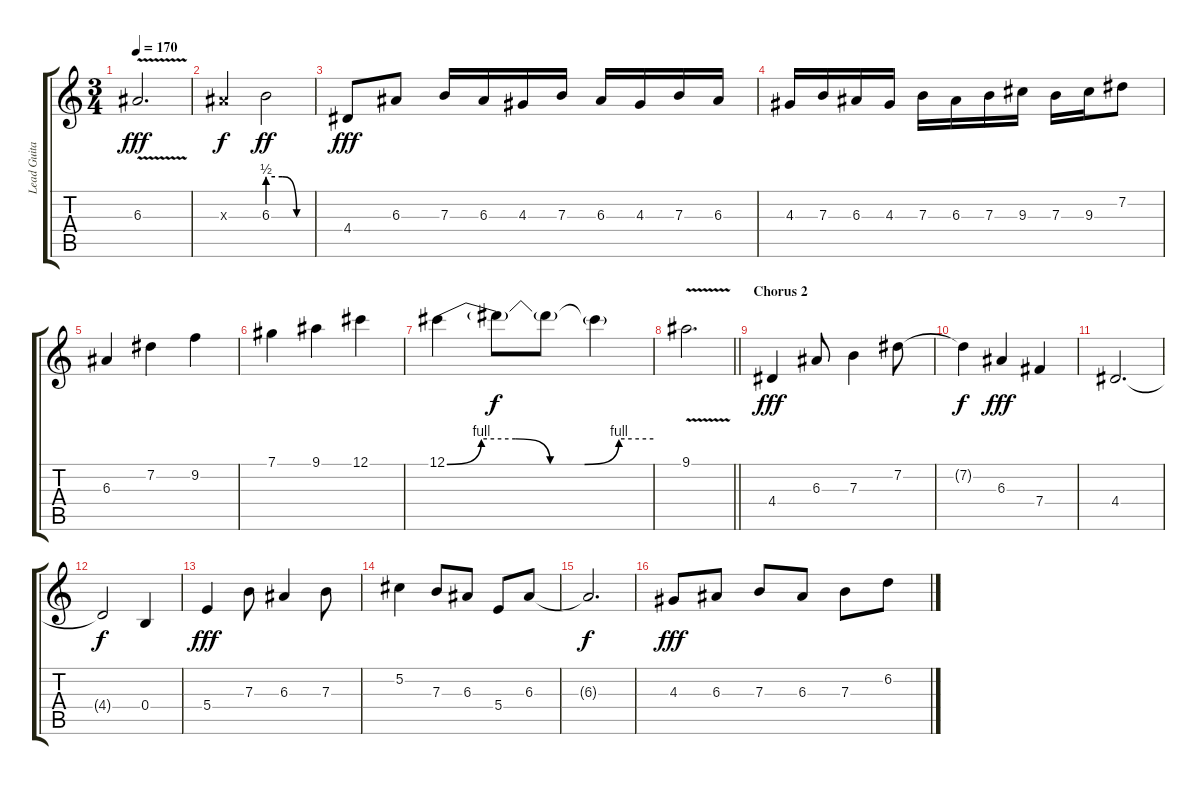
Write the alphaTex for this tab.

\track ("Lead Guitar" "Lead Guita") {instrument distortionguitar}
\staff {score tabs}
\tuning (Db4 Ab3 E3 B2 Gb2 B1) {hide}
\ts (3 4)
\tempo 170
\clef g2
\ks c
6.3{v}.2{d dy fff} |
6.3{x}.4{dy f} 6.3{be (custom 0 2 20 2 40 0 60 0)}.2{dy ff} |
4.4.8{dy fff} 6.3.8 7.3.16 6.3.16 4.3.16 7.3.16 6.3.16 4.3.16 7.3.16 6.3.16 |
4.3.16 7.3.16 6.3.16 4.3.16 7.3.16 6.3.16 7.3.16 9.3.16 7.3.16 9.3.16 7.2.8 |
6.3.4 7.2.4 9.2.4 |
7.1.4 9.1.4 12.1.4 |
12.1{be (custom 0 0 10 4 20 4 30 0 40 0 50 4 60 4)}.4 12.1{t}.8{dy f} 12.1{t}.8 12.1{t}.4 |
\barLineRight lightlight
9.1{v}.2{d} |
\section ("" "Chorus 2")
4.4.4{dy fff} 6.3.8 7.3.4 7.2.8 |
7.2{t}.4{dy f} 6.3.4{dy fff} 7.4.4 |
4.4.2{d} |
4.4{t}.2{dy f} 0.4.4 |
5.4.4{dy fff} 7.3.8 6.3.4 7.3.8 |
5.2.4 7.3.8 6.3.8 5.4.8 6.3.8 |
6.3{t}.2{d dy f} |
4.3.8{dy fff} 6.3.8 7.3.8 6.3.8 7.3.8 6.2.8
